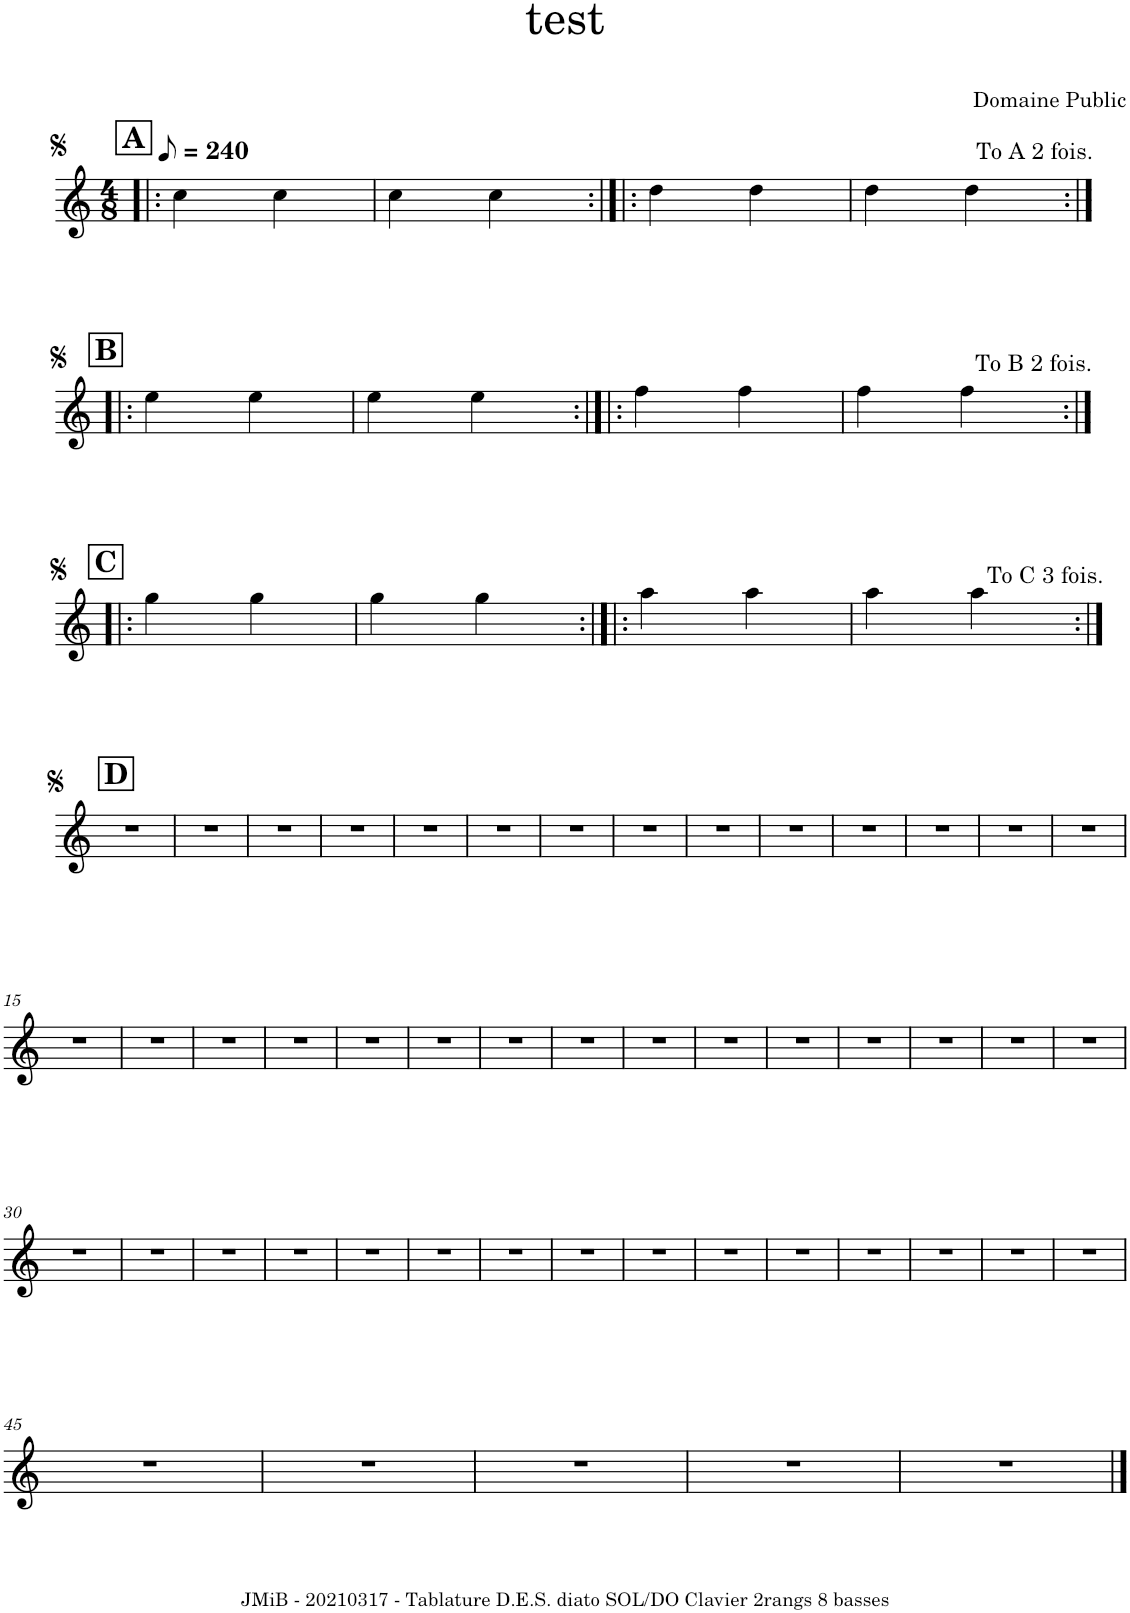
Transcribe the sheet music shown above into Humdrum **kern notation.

**kern
*part1
*staff1
*I"Accordéon MD
*I'Acc.MD
*clefG2
*k[]
*M4/8
*MM120
!!LO:REH:place=s1:a:B:cj:fs=14:t=A
=1!|:
4cc\
4cc\
=2
4cc\
4cc\
=3:|!|:
4dd\
4dd\
=4
4dd\
4dd\
!LO:TX:a:t=To A 2 fois.
=4X1:|!
32ryy
!!LO:LB:g=z
!!LO:REH:place=s1:a:B:cj:fs=14:t=B
=1!|:
4ee\
4ee\
=2
4ee\
4ee\
=3:|!|:
4ff\
4ff\
=4
4ff\
4ff\
!LO:TX:a:t=To B 2 fois.
=4X1:|!
32ryy
!!LO:LB:g=z
!!LO:REH:place=s1:a:B:cj:fs=14:t=C
=1!|:
4gg\
4gg\
=2
4gg\
4gg\
=3:|!|:
4aa\
4aa\
=4
4aa\
4aa\
!LO:TX:a:t=To C 3 fois.
=4X1:|!
64ryy
=4X2-
64ryy
!!LO:LB:g=z
!!LO:REH:place=s1:a:B:cj:fs=14:t=D
=1
2r
=2
2r
=3
2r
=4
2r
=5
2r
=6
2r
=7
2r
=8
2r
=9
2r
=10
2r
=11
2r
=12
2r
=13
2r
=14
2r
!!LO:LB:g=z
=15
2r
=16
2r
=17
2r
=18
2r
=19
2r
=20
2r
=21
2r
=22
2r
=23
2r
=24
2r
=25
2r
=26
2r
=27
2r
=28
2r
=29
2r
!!LO:LB:g=z
=30
2r
=31
2r
=32
2r
=33
2r
=34
2r
=35
2r
=36
2r
=37
2r
=38
2r
=39
2r
=40
2r
=41
2r
=42
2r
=43
2r
=44
2r
!!LO:LB:g=z
=45
2r
=46
2r
=47
2r
=48
2r
=49
2r
==
*-
